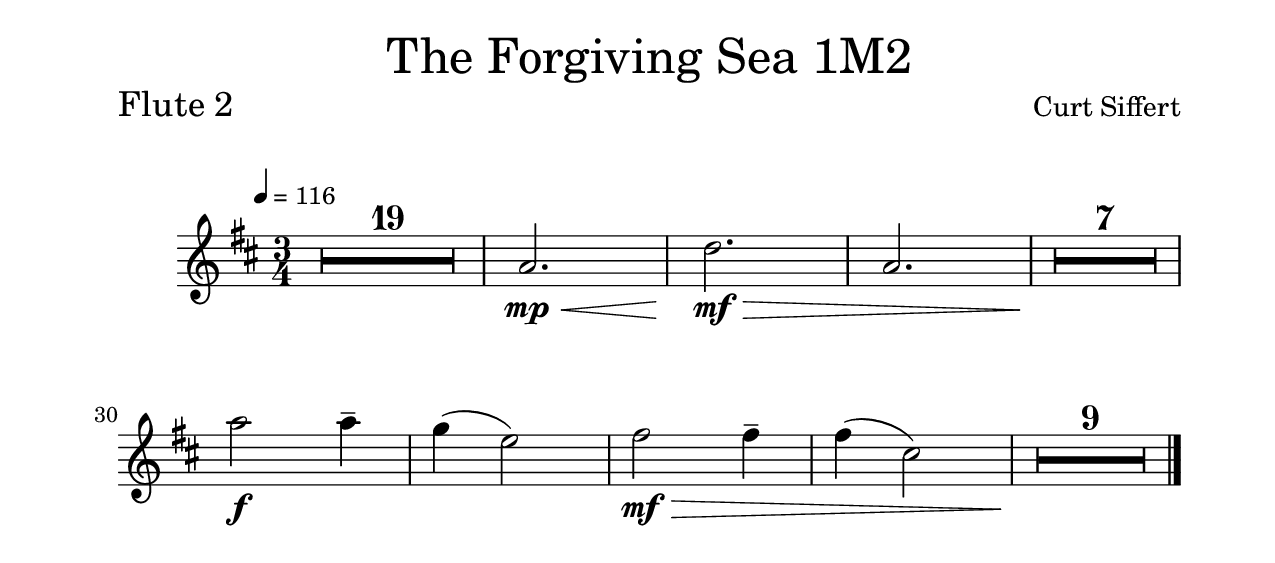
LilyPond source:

\version "2.18.0"
\include "english.ly"
\include "../lib/parts.ily"

\paper {
	ragged-last-bottom = ##t
}

\header {
  	instrument = "Flute 2"
}

\version "2.18.0"
\include "english.ly"

fluteTwoNotes = \relative c'' {

	\time 3/4
	\key d \major
	\set tieWaitForNote = ##t
	
	R2.*19
	
	a2.\mp\< |
	d2.\mf\!\> |
	a2. |
	
	R2.*7\!
	
	\tag #'part { \break }
	
	a'2\f a4-- |
	g(e2) |
	fs2\mf\> fs4--
	fs(cs2)
	
	R2.*9\!
	
	\bar "|."
		
}


{ 
	\everyPartScore
	\keepWithTag #'part \fluteTwoNotes 		
}	
